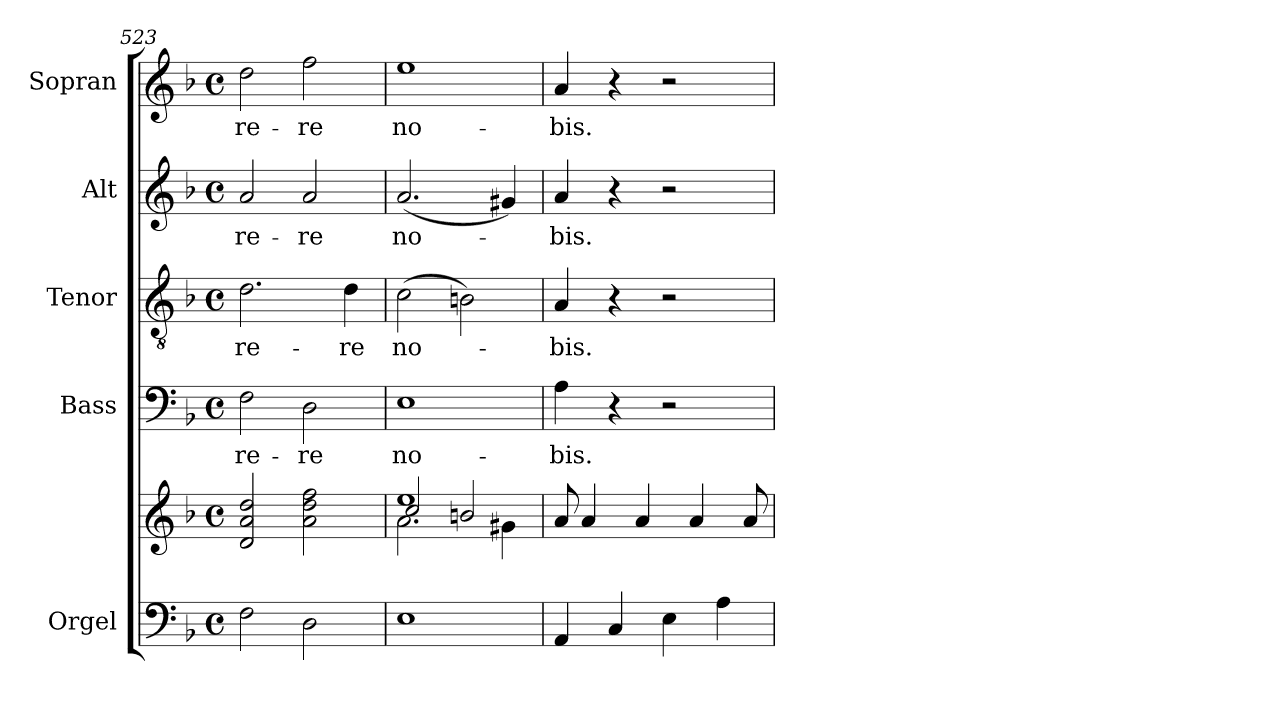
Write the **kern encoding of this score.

**kern	**kern	**kern	**text	**kern	**text	**kern	**text	**kern	**text
*part5	*part5	*part4	*part4	*part3	*part3	*part2	*part2	*part1	*part1
*staff6	*staff5	*staff4	*staff4	*staff3	*staff3	*staff2	*staff2	*staff1	*staff1
*I"Orgel	*	*I"Bass	*	*I"Tenor	*	*I"Alt	*	*I"Sopran	*
*I'Org.	*	*I'B	*	*I'T	*	*I'A	*	*I'S	*
*clefF4	*clefG2	*clefF4	*	*clefGv2	*	*clefG2	*	*clefG2	*
*k[b-]	*k[b-]	*k[b-]	*	*k[b-]	*	*k[b-]	*	*k[b-]	*
*F:	*F:	*F:	*	*F:	*	*F:	*	*F:	*
*M4/4	*M4/4	*M4/4	*	*M4/4	*	*M4/4	*	*M4/4	*
*met(c)	*met(c)	*met(c)	*	*met(c)	*	*met(c)	*	*met(c)	*
=523	=523	=523	=523	=523	=523	=523	=523	=523	=523
!	!	!	!LO:LY:b	!	!LO:LY:b	!	!LO:LY:b	!	!LO:LY:b
2F\	2d/ 2a/ 2dd/	2F\	-re-	2.d\	-re-	2a/	-re-	2dd\	-re-
!	!	!	!LO:LY:b	!	!	!	!LO:LY:b	!	!LO:LY:b
2D\	2a\ 2dd\ 2ff\	2D\	-re	.	.	2a/	-re	2ff\	-re
!	!	!	!	!	!LO:LY:b	!	!	!	!
.	.	.	.	4d\	-re	.	.	.	.
=524	=524	=524	=524	=524	=524	=524	=524	=524	=524
*	*^	*	*	*	*	*	*	*	*
*	*	*^	*	*	*	*	*	*	*	*
!	!	!	!	!	!LO:LY:b	!	!LO:LY:b	!	!LO:LY:b	!	!LO:LY:b
1E	1ee	2.a\	2cc/	1E	no-	(>2c\	no-	(<2.a/	no-	1ee	no-
.	.	.	2bn/	.	.	2Bn\)	.	.	.	.	.
.	.	4g#X\	.	.	.	.	.	4g#X/)	.	.	.
*	*	*v	*v	*	*	*	*	*	*	*	*
!!LO:PB:g=z
=525	=525	=525	=525	=525	=525	=525	=525	=525	=525	=525
!	!	!	!	!LO:LY:b	!	!LO:LY:b	!	!LO:LY:b	!	!LO:LY:b
*	*v	*v	*	*	*	*	*	*	*	*
4AA/	8a/	4A\	-bis.	4A/	-bis.	4a/	-bis.	4a/	-bis.
.	4a/	.	.	.	.	.	.	.	.
4C/	.	4r	.	4r	.	4r	.	4r	.
.	4a/	.	.	.	.	.	.	.	.
4E\	.	2r	.	2r	.	2r	.	2r	.
.	4a/	.	.	.	.	.	.	.	.
4A\	.	.	.	.	.	.	.	.	.
.	8a/	.	.	.	.	.	.	.	.
=	=	=	=	=	=	=	=	=	=
*-	*-	*-	*-	*-	*-	*-	*-	*-	*-
